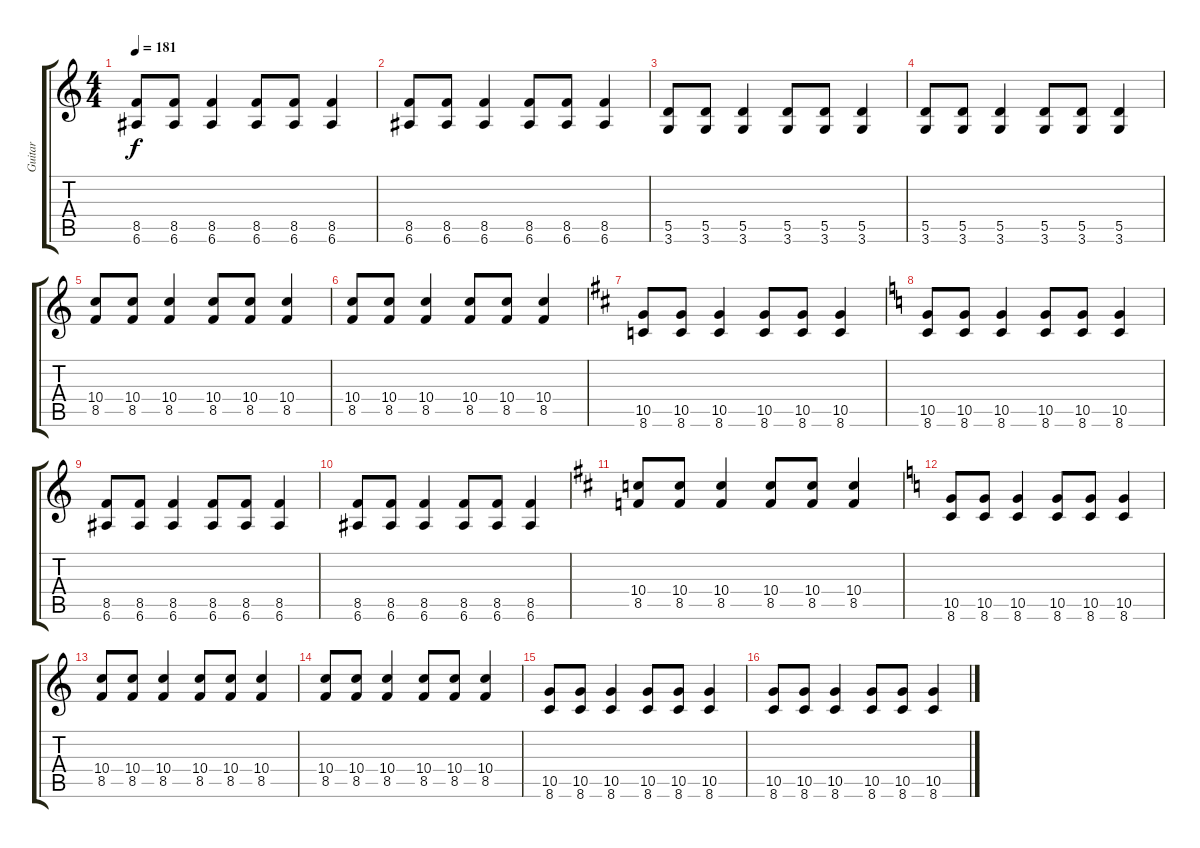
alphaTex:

\track ("Guitar" "Guitar") {instrument overdrivenguitar}
\staff {score tabs}
\tuning (E4 B3 G3 D3 A2 E2) {hide}
\ts (4 4)
\tempo 181
\clef g2
\ks c
(8.5 6.6).8{dy f} (8.5 6.6).8 (8.5 6.6).4 (8.5 6.6).8 (8.5 6.6).8 (8.5 6.6).4 |
(8.5 6.6).8 (8.5 6.6).8 (8.5 6.6).4 (8.5 6.6).8 (8.5 6.6).8 (8.5 6.6).4 |
(5.5 3.6).8 (5.5 3.6).8 (5.5 3.6).4 (5.5 3.6).8 (5.5 3.6).8 (5.5 3.6).4 |
(5.5 3.6).8 (5.5 3.6).8 (5.5 3.6).4 (5.5 3.6).8 (5.5 3.6).8 (5.5 3.6).4 |
(10.4 8.5).8 (10.4 8.5).8 (10.4 8.5).4 (10.4 8.5).8 (10.4 8.5).8 (10.4 8.5).4 |
(10.4 8.5).8 (10.4 8.5).8 (10.4 8.5).4 (10.4 8.5).8 (10.4 8.5).8 (10.4 8.5).4 |
\ks d
(10.5 8.6).8 (10.5 8.6).8 (10.5 8.6).4 (10.5 8.6).8 (10.5 8.6).8 (10.5 8.6).4 |
\ks c
(10.5 8.6).8 (10.5 8.6).8 (10.5 8.6).4 (10.5 8.6).8 (10.5 8.6).8 (10.5 8.6).4 |
(8.5 6.6).8 (8.5 6.6).8 (8.5 6.6).4 (8.5 6.6).8 (8.5 6.6).8 (8.5 6.6).4 |
(8.5 6.6).8 (8.5 6.6).8 (8.5 6.6).4 (8.5 6.6).8 (8.5 6.6).8 (8.5 6.6).4 |
\ks d
(10.4 8.5).8 (10.4 8.5).8 (10.4 8.5).4 (10.4 8.5).8 (10.4 8.5).8 (10.4 8.5).4 |
\ks c
(10.5 8.6).8 (10.5 8.6).8 (10.5 8.6).4 (10.5 8.6).8 (10.5 8.6).8 (10.5 8.6).4 |
(10.4 8.5).8 (10.4 8.5).8 (10.4 8.5).4 (10.4 8.5).8 (10.4 8.5).8 (10.4 8.5).4 |
(10.4 8.5).8 (10.4 8.5).8 (10.4 8.5).4 (10.4 8.5).8 (10.4 8.5).8 (10.4 8.5).4 |
(10.5 8.6).8 (10.5 8.6).8 (10.5 8.6).4 (10.5 8.6).8 (10.5 8.6).8 (10.5 8.6).4 |
(10.5 8.6).8 (10.5 8.6).8 (10.5 8.6).4 (10.5 8.6).8 (10.5 8.6).8 (10.5 8.6).4
